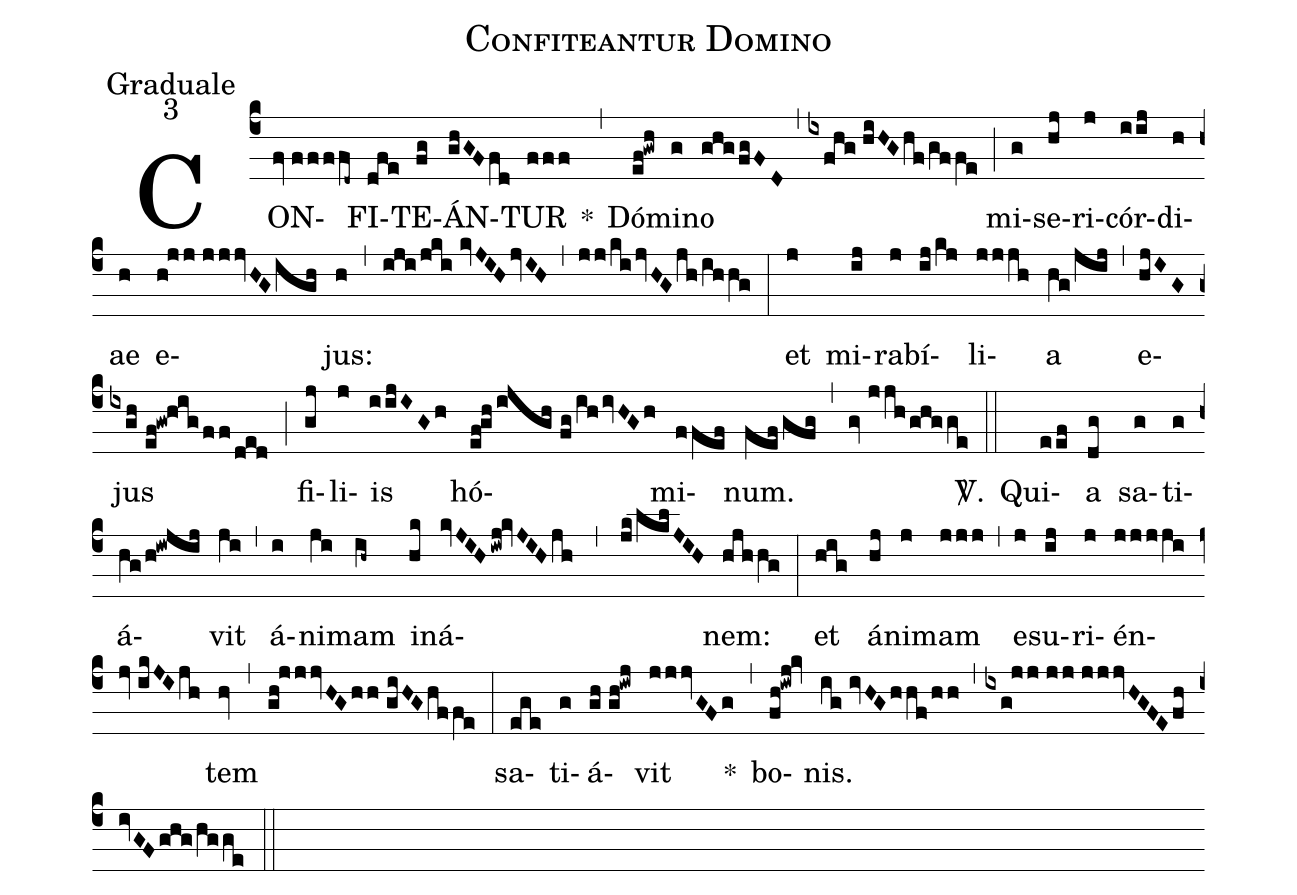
name:Confiteantur Domino;
office-part:Graduale;
mode:3;
%%
(c4) CON(fv//ffffd~)FI(dfe)TE(fg)ÁN(ghGFfd)TUR(fff) *(,) Dó(ef!gwh)mi(g)no(ghg/fgFD) (,) (ixfhg//hiHG/hf/gffe) (;) mi(g)se(hj)ri(j)cór(iij)di(h)ae(h) e(h!jj//jjjvHG/igh)jus:(h) (,) (iji/jki//kvJIH/jvIH) (,) (jj/ki/jvHG/jh/ihhg) (:) et(j) mi(ij)ra(j)bí(ij/kj)li(jjjh)a(hg/jij) (,) e(hjIG)jus(ixgh//ef!gw!hig/ff/ded) (;) fi(gj)li(j)is(iijIGh) hó(ef!gh/ijgh//fg/ihivHGh)mi(ffef)num.(fef/gfg) (,) (gv//jjh/ghgge) <sp>V/</sp>.(::) Qui(eef)a(dg) sa(g)ti(g)á(hg/h!iwjij)vit(ji) (,) á(i)ni(ji)mam(ih~) i(hk)ná(kvJIHiwj!kvJIHjh,jk/lklJIH)nem:(hjhhg) (:) et(hig) á(hj)ni(j)mam(jjj) (,) e(j)su(ij)ri(j)én(jjjjijv//ikJIjh)tem(hv) (,) (gh!jjjvHGhh//giHGhffe) (:) sa(ege)ti(g)á(gh//gh!iwj)vit(jjjvGFg) *(,) bo(fh!iwj!kv)nis.(ig//ivHG/hhf/hh) (,) (ixg!jj//jj//jjjvHGFE/fh//ivGF/ghg/hgge) (::)
